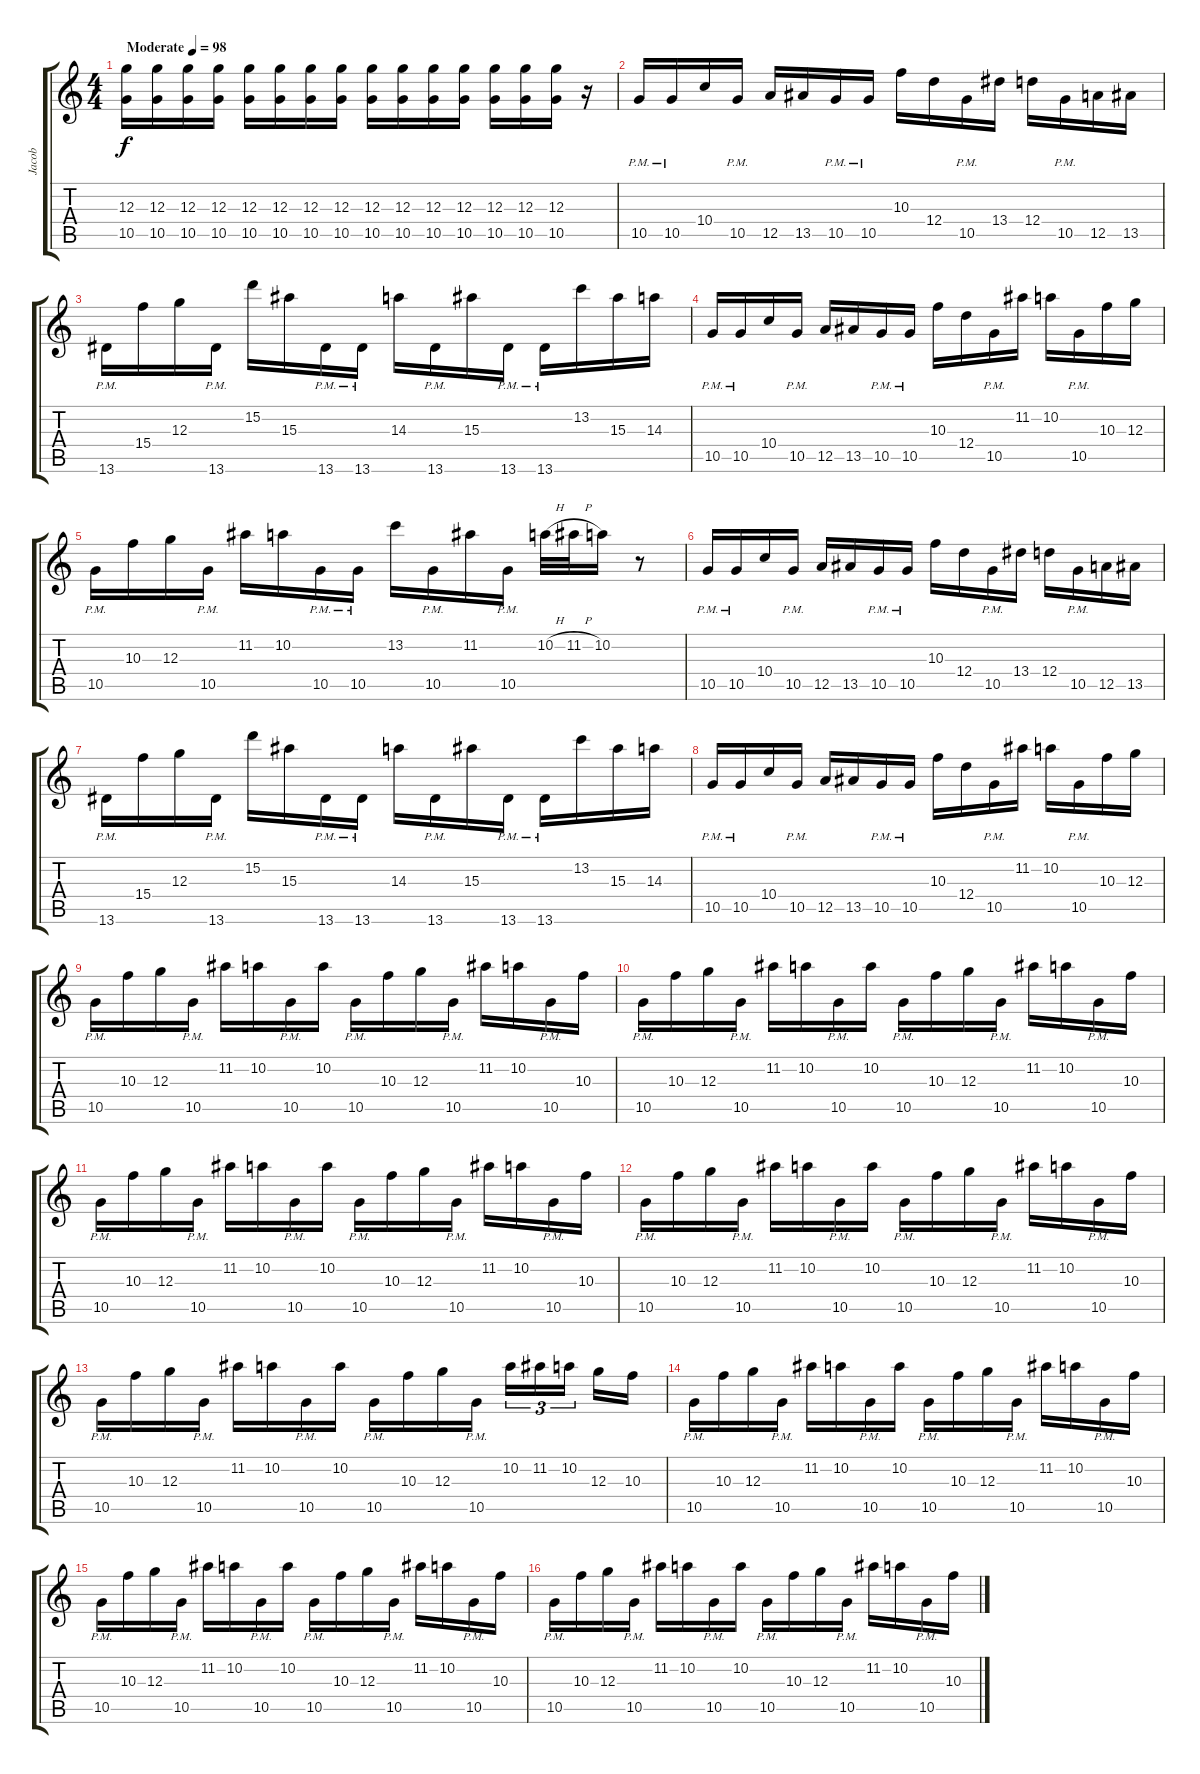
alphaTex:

\track ("Jacob" "Jacob") {instrument overdrivenguitar}
\staff {score tabs}
\tuning (E4 B3 G3 D3 A2 D2) {hide}
\ts (4 4)
\tempo (98 "Moderate")
\clef g2
\ks c
(12.3 10.5).16{dy f volume 11 instrument overdrivenguitar} (12.3 10.5).16 (12.3 10.5).16 (12.3 10.5).16 (12.3 10.5).16 (12.3 10.5).16 (12.3 10.5).16 (12.3 10.5).16 (12.3 10.5).16 (12.3 10.5).16 (12.3 10.5).16 (12.3 10.5).16 (12.3 10.5).16 (12.3 10.5).16 (12.3 10.5).16 r.16 |
10.5{pm}.16{volume 16} 10.5{pm}.16 10.4.16 10.5{pm}.16 12.5.16 13.5.16 10.5{pm}.16 10.5{pm}.16 10.3.16 12.4.16 10.5{pm}.16 13.4.16 12.4.16 10.5{pm}.16 12.5.16 13.5.16 |
13.6{pm}.16 15.4.16 12.3.16 13.6{pm}.16 15.2.16 15.3.16 13.6{pm}.16 13.6{pm}.16 14.3.16 13.6{pm}.16 15.3.16 13.6{pm}.16 13.6{pm}.16 13.2.16 15.3.16 14.3.16 |
10.5{pm}.16 10.5{pm}.16 10.4.16 10.5{pm}.16 12.5.16 13.5.16 10.5{pm}.16 10.5{pm}.16 10.3.16 12.4.16 10.5{pm}.16 11.2.16 10.2.16 10.5{pm}.16 10.3.16 12.3.16 |
10.5{pm}.16 10.3.16 12.3.16 10.5{pm}.16 11.2.16 10.2.16 10.5{pm}.16 10.5{pm}.16 13.2.16 10.5{pm}.16 11.2.16 10.5{pm}.16 10.2{h}.32 11.2{h}.32 10.2.16 r.8 |
10.5{pm}.16 10.5{pm}.16 10.4.16 10.5{pm}.16 12.5.16 13.5.16 10.5{pm}.16 10.5{pm}.16 10.3.16 12.4.16 10.5{pm}.16 13.4.16 12.4.16 10.5{pm}.16 12.5.16 13.5.16 |
13.6{pm}.16 15.4.16 12.3.16 13.6{pm}.16 15.2.16 15.3.16 13.6{pm}.16 13.6{pm}.16 14.3.16 13.6{pm}.16 15.3.16 13.6{pm}.16 13.6{pm}.16 13.2.16 15.3.16 14.3.16 |
10.5{pm}.16 10.5{pm}.16 10.4.16 10.5{pm}.16 12.5.16 13.5.16 10.5{pm}.16 10.5{pm}.16 10.3.16 12.4.16 10.5{pm}.16 11.2.16 10.2.16 10.5{pm}.16 10.3.16 12.3.16 |
10.5{pm}.16 10.3.16 12.3.16 10.5{pm}.16 11.2.16 10.2.16 10.5{pm}.16 10.2.16 10.5{pm}.16 10.3.16 12.3.16 10.5{pm}.16 11.2.16 10.2.16 10.5{pm}.16 10.3.16 |
10.5{pm}.16 10.3.16 12.3.16 10.5{pm}.16 11.2.16 10.2.16 10.5{pm}.16 10.2.16 10.5{pm}.16 10.3.16 12.3.16 10.5{pm}.16 11.2.16 10.2.16 10.5{pm}.16 10.3.16 |
10.5{pm}.16 10.3.16 12.3.16 10.5{pm}.16 11.2.16 10.2.16 10.5{pm}.16 10.2.16 10.5{pm}.16 10.3.16 12.3.16 10.5{pm}.16 11.2.16 10.2.16 10.5{pm}.16 10.3.16 |
10.5{pm}.16 10.3.16 12.3.16 10.5{pm}.16 11.2.16 10.2.16 10.5{pm}.16 10.2.16 10.5{pm}.16 10.3.16 12.3.16 10.5{pm}.16 11.2.16 10.2.16 10.5{pm}.16 10.3.16 |
10.5{pm}.16 10.3.16 12.3.16 10.5{pm}.16 11.2.16 10.2.16 10.5{pm}.16 10.2.16 10.5{pm}.16 10.3.16 12.3.16 10.5{pm}.16 10.2.16{tu (3 2)} 11.2.16{tu (3 2)} 10.2.16{tu (3 2) beam splitsecondary} 12.3.16 10.3.16 |
10.5{pm}.16 10.3.16 12.3.16 10.5{pm}.16 11.2.16 10.2.16 10.5{pm}.16 10.2.16 10.5{pm}.16 10.3.16 12.3.16 10.5{pm}.16 11.2.16 10.2.16 10.5{pm}.16 10.3.16 |
10.5{pm}.16 10.3.16 12.3.16 10.5{pm}.16 11.2.16 10.2.16 10.5{pm}.16 10.2.16 10.5{pm}.16 10.3.16 12.3.16 10.5{pm}.16 11.2.16 10.2.16 10.5{pm}.16 10.3.16 |
10.5{pm}.16 10.3.16 12.3.16 10.5{pm}.16 11.2.16 10.2.16 10.5{pm}.16 10.2.16 10.5{pm}.16 10.3.16 12.3.16 10.5{pm}.16 11.2.16 10.2.16 10.5{pm}.16 10.3.16
